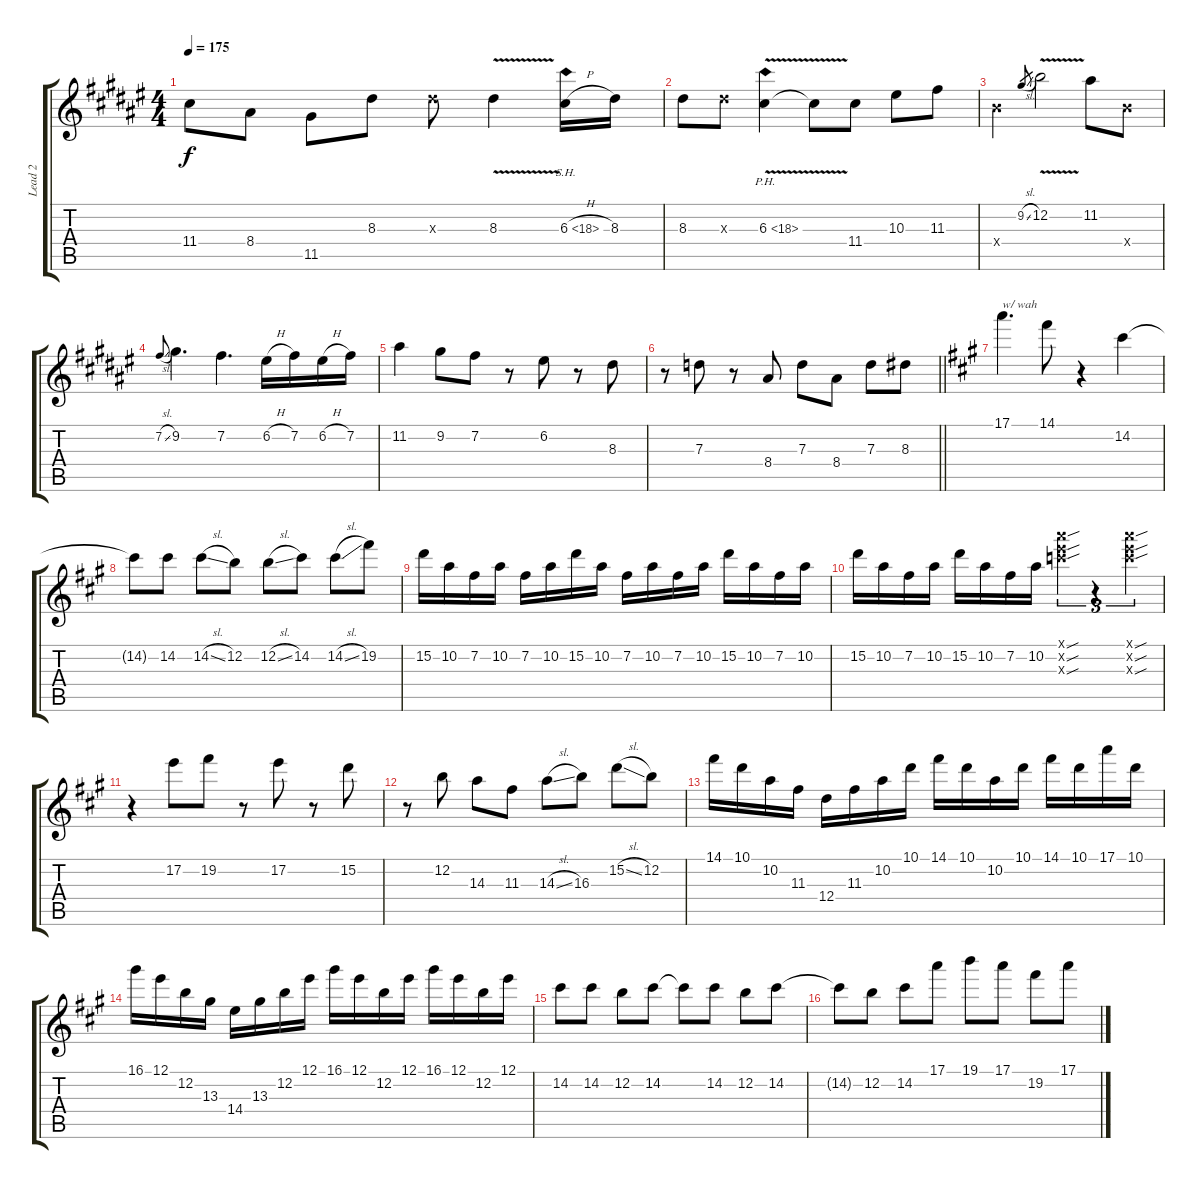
\track ("Lead 2" "Lead 2") {instrument distortionguitar}
\staff {score tabs}
\tuning (E4 B3 G3 D3 A2 E2) {hide}
\ts (4 4)
\tempo 175
\clef g2
\ks f#
11.4{t}.8{dy f} 8.4.8 11.5.8 8.3.8 8.3{x}.8 8.3{v}.4 6.3{sh 12 h}.16 8.3.16 |
8.3.8 8.3{x}.8 6.3{ph 12 v}.4 6.3{t}.8 11.4.8 10.3.8 11.3.8 |
9.4{x}.4 9.2{sl}.8{gr} 12.2{v}.2 11.2.8 9.4{x}.8 |
7.2{sl}.8{gr onbeat} 9.2.4{d} 7.2.4{d} 6.2{h}.16 7.2.16 6.2{h}.16 7.2.16 |
11.2.4 9.2.8 7.2.8 r.8 6.2.8 r.8 8.3.8 |
\barLineRight lightlight
r.8 7.3.8 r.8 8.4.8 7.3.8 8.4.8 7.3.8 8.3.8 |
\ks f#minor
17.1.4{d txt "w/ wah" instrument distortionguitar} 14.1.8 r.4 14.2.4 |
14.2{t}.8 14.2.8 14.2{sl}.8 12.2.8 12.2{sl}.8 14.2.8 14.2{sl}.8 19.2.8 |
15.2.16 10.2.16 7.2.16 10.2.16 7.2.16 10.2.16 15.2.16 10.2.16 7.2.16 10.2.16 7.2.16 10.2.16 15.2.16 10.2.16 7.2.16 10.2.16 |
15.2.16 10.2.16 7.2.16 10.2.16 15.2.16 10.2.16 7.2.16 10.2.16 (17.1{sou x} 17.2{sou x} 17.3{sou x}).4{tu (3 2)} r.4{tu (3 2)} (17.1{sou x} 17.2{sou x} 17.3{sou x}).4{tu (3 2)} |
r.4 17.2.8 19.2.8 r.8 17.2.8 r.8 15.2.8 |
r.8 12.2.8 14.3.8 11.3.8 14.3{sl}.8 16.3.8 15.2{sl}.8 12.2.8 |
14.1.16 10.1.16 10.2.16 11.3.16 12.4.16 11.3.16 10.2.16 10.1.16 14.1.16 10.1.16 10.2.16 10.1.16 14.1.16 10.1.16 17.1.16 10.1.16 |
16.1.16 12.1.16 12.2.16 13.3.16 14.4.16 13.3.16 12.2.16 12.1.16 16.1.16 12.1.16 12.2.16 12.1.16 16.1.16 12.1.16 12.2.16 12.1.16 |
14.2.8 14.2.8 12.2.8 14.2.8 14.2{t}.8 14.2.8 12.2.8 14.2.8 |
14.2{t}.8 12.2.8 14.2.8 17.1.8 19.1.8 17.1.8 19.2.8 17.1.8
